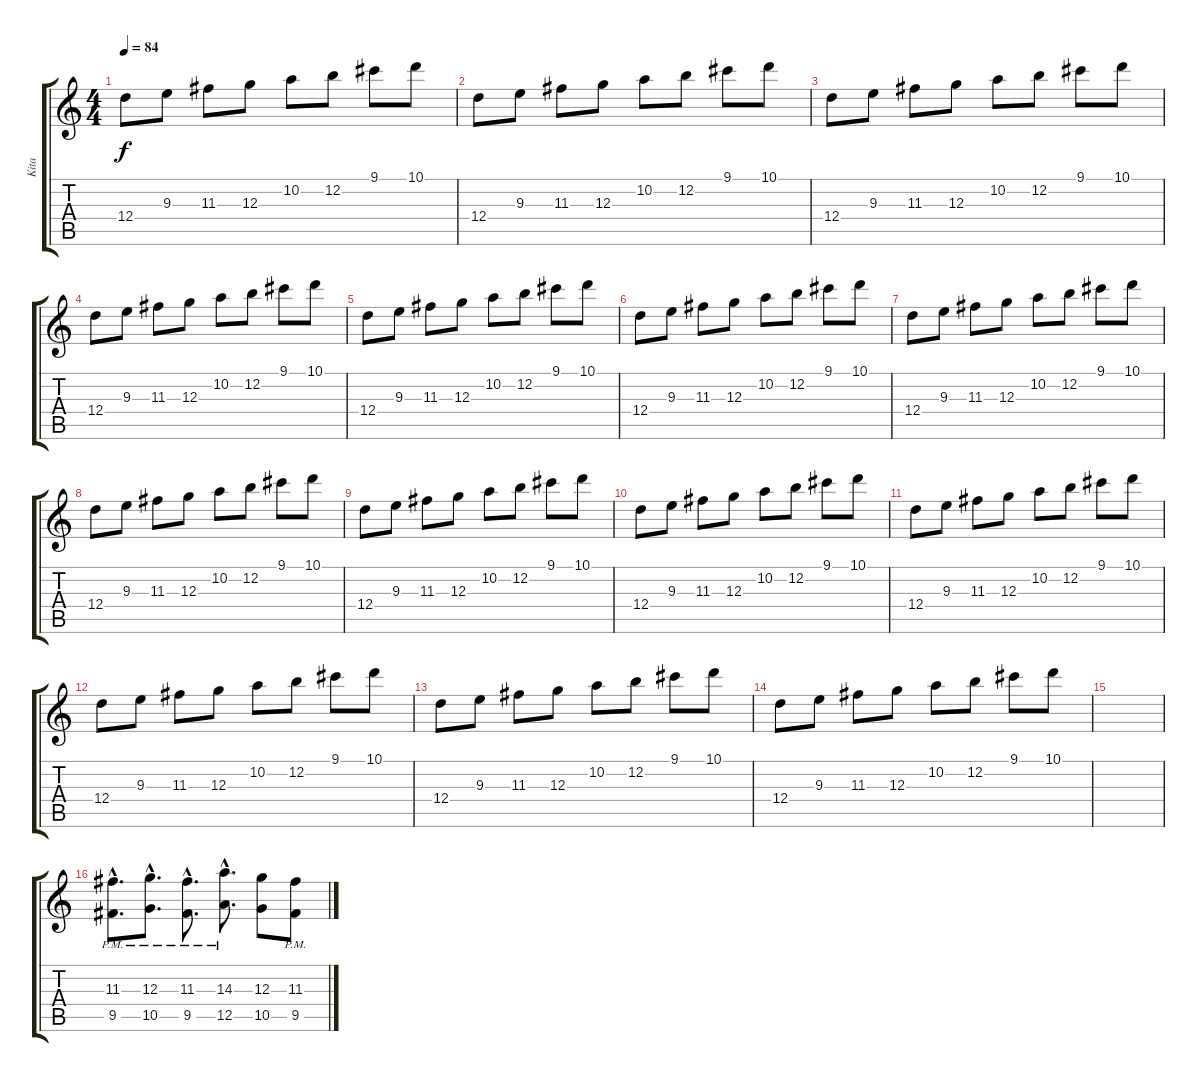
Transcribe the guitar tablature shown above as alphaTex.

\track ("Kita" "Kita") {instrument overdrivenguitar}
\staff {score tabs}
\tuning (E4 B3 G3 D3 A2 E2) {hide}
\ts (4 4)
\tempo 84
\clef g2
\ks c
12.4.8{dy f} 9.3.8 11.3.8 12.3.8 10.2.8 12.2.8 9.1.8 10.1.8 |
12.4.8 9.3.8 11.3.8 12.3.8 10.2.8 12.2.8 9.1.8 10.1.8 |
12.4.8 9.3.8 11.3.8 12.3.8 10.2.8 12.2.8 9.1.8 10.1.8 |
12.4.8 9.3.8 11.3.8 12.3.8 10.2.8 12.2.8 9.1.8 10.1.8 |
12.4.8 9.3.8 11.3.8 12.3.8 10.2.8 12.2.8 9.1.8 10.1.8 |
12.4.8 9.3.8 11.3.8 12.3.8 10.2.8 12.2.8 9.1.8 10.1.8 |
12.4.8 9.3.8 11.3.8 12.3.8 10.2.8 12.2.8 9.1.8 10.1.8 |
12.4.8 9.3.8 11.3.8 12.3.8 10.2.8 12.2.8 9.1.8 10.1.8 |
12.4.8 9.3.8 11.3.8 12.3.8 10.2.8 12.2.8 9.1.8 10.1.8 |
12.4.8 9.3.8 11.3.8 12.3.8 10.2.8 12.2.8 9.1.8 10.1.8 |
12.4.8 9.3.8 11.3.8 12.3.8 10.2.8 12.2.8 9.1.8 10.1.8 |
12.4.8 9.3.8 11.3.8 12.3.8 10.2.8 12.2.8 9.1.8 10.1.8 |
12.4.8 9.3.8 11.3.8 12.3.8 10.2.8 12.2.8 9.1.8 10.1.8 |
12.4.8 9.3.8 11.3.8 12.3.8 10.2.8 12.2.8 9.1.8 10.1.8 |
|
(11.3{hac pm} 9.5{hac pm}).8{d} (12.3{hac pm} 10.5{hac pm}).8{d} (11.3{hac pm} 9.5{hac pm}).8{d} (14.3{hac pm} 12.5{hac pm}).8{d} (12.3 10.5).8 (11.3{pm} 9.5{pm}).8
